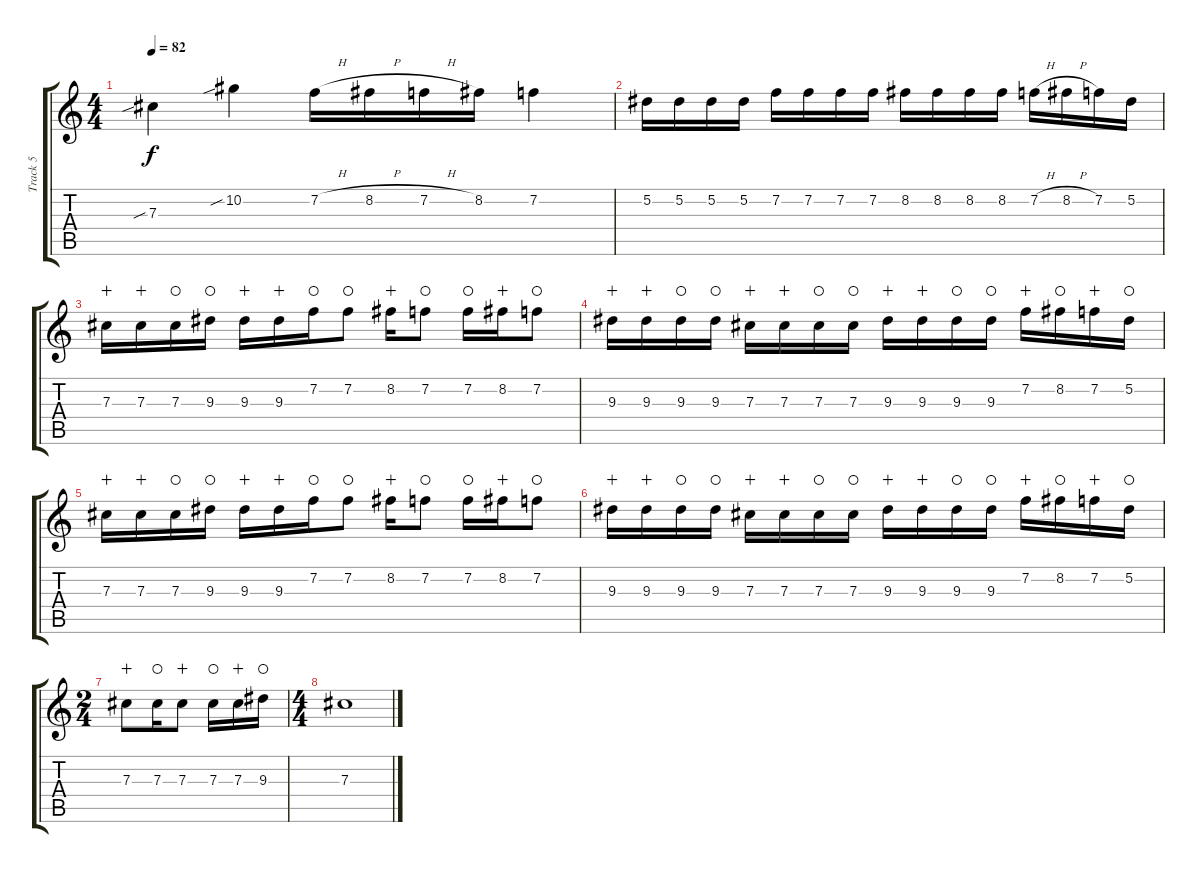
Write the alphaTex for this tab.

\track ("Track 5" "Track 5") {instrument overdrivenguitar}
\staff {score tabs}
\tuning (Eb4 Bb3 Gb3 Db3 Ab2 Eb2) {hide}
\ts (4 4)
\tempo 82
\clef g2
\ks c
7.3{sib}.4{dy f} 10.2{sib}.4 7.2{h}.16 8.2{h}.16 7.2{h}.16 8.2.16 7.2.4 |
5.2.16 5.2.16 5.2.16 5.2.16 7.2.16 7.2.16 7.2.16 7.2.16 8.2.16 8.2.16 8.2.16 8.2.16 7.2{h}.16 8.2{h}.16 7.2.16 5.2.16 |
7.3.16{wahc} 7.3.16{wahc} 7.3.16{waho} 9.3.16{waho} 9.3.16{wahc} 9.3.16{wahc} 7.2.16{waho} 7.2.8{waho} 8.2.16{wahc} 7.2.8{waho} 7.2.16{waho} 8.2.16{wahc} 7.2.8{waho} |
9.3.16{wahc} 9.3.16{wahc} 9.3.16{waho} 9.3.16{waho} 7.3.16{wahc} 7.3.16{wahc} 7.3.16{waho} 7.3.16{waho} 9.3.16{wahc} 9.3.16{wahc} 9.3.16{waho} 9.3.16{waho} 7.2.16{wahc} 8.2.16{waho} 7.2.16{wahc} 5.2.16{waho} |
7.3.16{wahc} 7.3.16{wahc} 7.3.16{waho} 9.3.16{waho} 9.3.16{wahc} 9.3.16{wahc} 7.2.16{waho} 7.2.8{waho} 8.2.16{wahc} 7.2.8{waho} 7.2.16{waho} 8.2.16{wahc} 7.2.8{waho} |
9.3.16{wahc} 9.3.16{wahc} 9.3.16{waho} 9.3.16{waho} 7.3.16{wahc} 7.3.16{wahc} 7.3.16{waho} 7.3.16{waho} 9.3.16{wahc} 9.3.16{wahc} 9.3.16{waho} 9.3.16{waho} 7.2.16{wahc} 8.2.16{waho} 7.2.16{wahc} 5.2.16{waho} |
\ts (2 4)
7.3.8{wahc} 7.3.16{waho} 7.3.8{wahc} 7.3.16{waho} 7.3.16{wahc} 9.3.16{waho} |
\ts (4 4)
7.3.1
